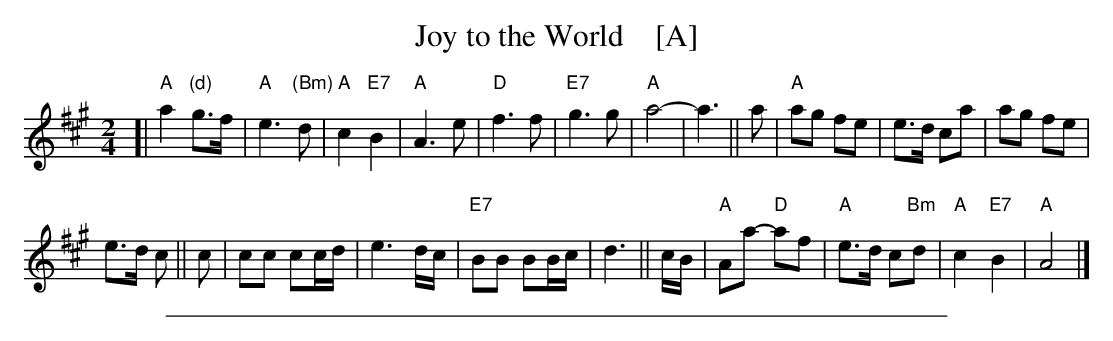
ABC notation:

X:1
T: Joy to the World    [A]
M: 2/4
L: 1/8
K: A
[|\
"A"a2 "(d)"g>f | "A"e3 "(Bm)"d | "A"c2 "E7"B2 | "A"A3 e |\
"D"f3 f | "E7"g3 g | "A"a4 - | a3 || a | "A"ag fe | e>d ca | ag fe |
e>d c || c | cc cc/d/ | e3 d/c/ | "E7"BB BB/c/ | d3 ||\
c/B/ | "A"Aa- "D"af | "A"e>d c"Bm"d | "A"c2 "E7"B2 | "A"A4 |]
